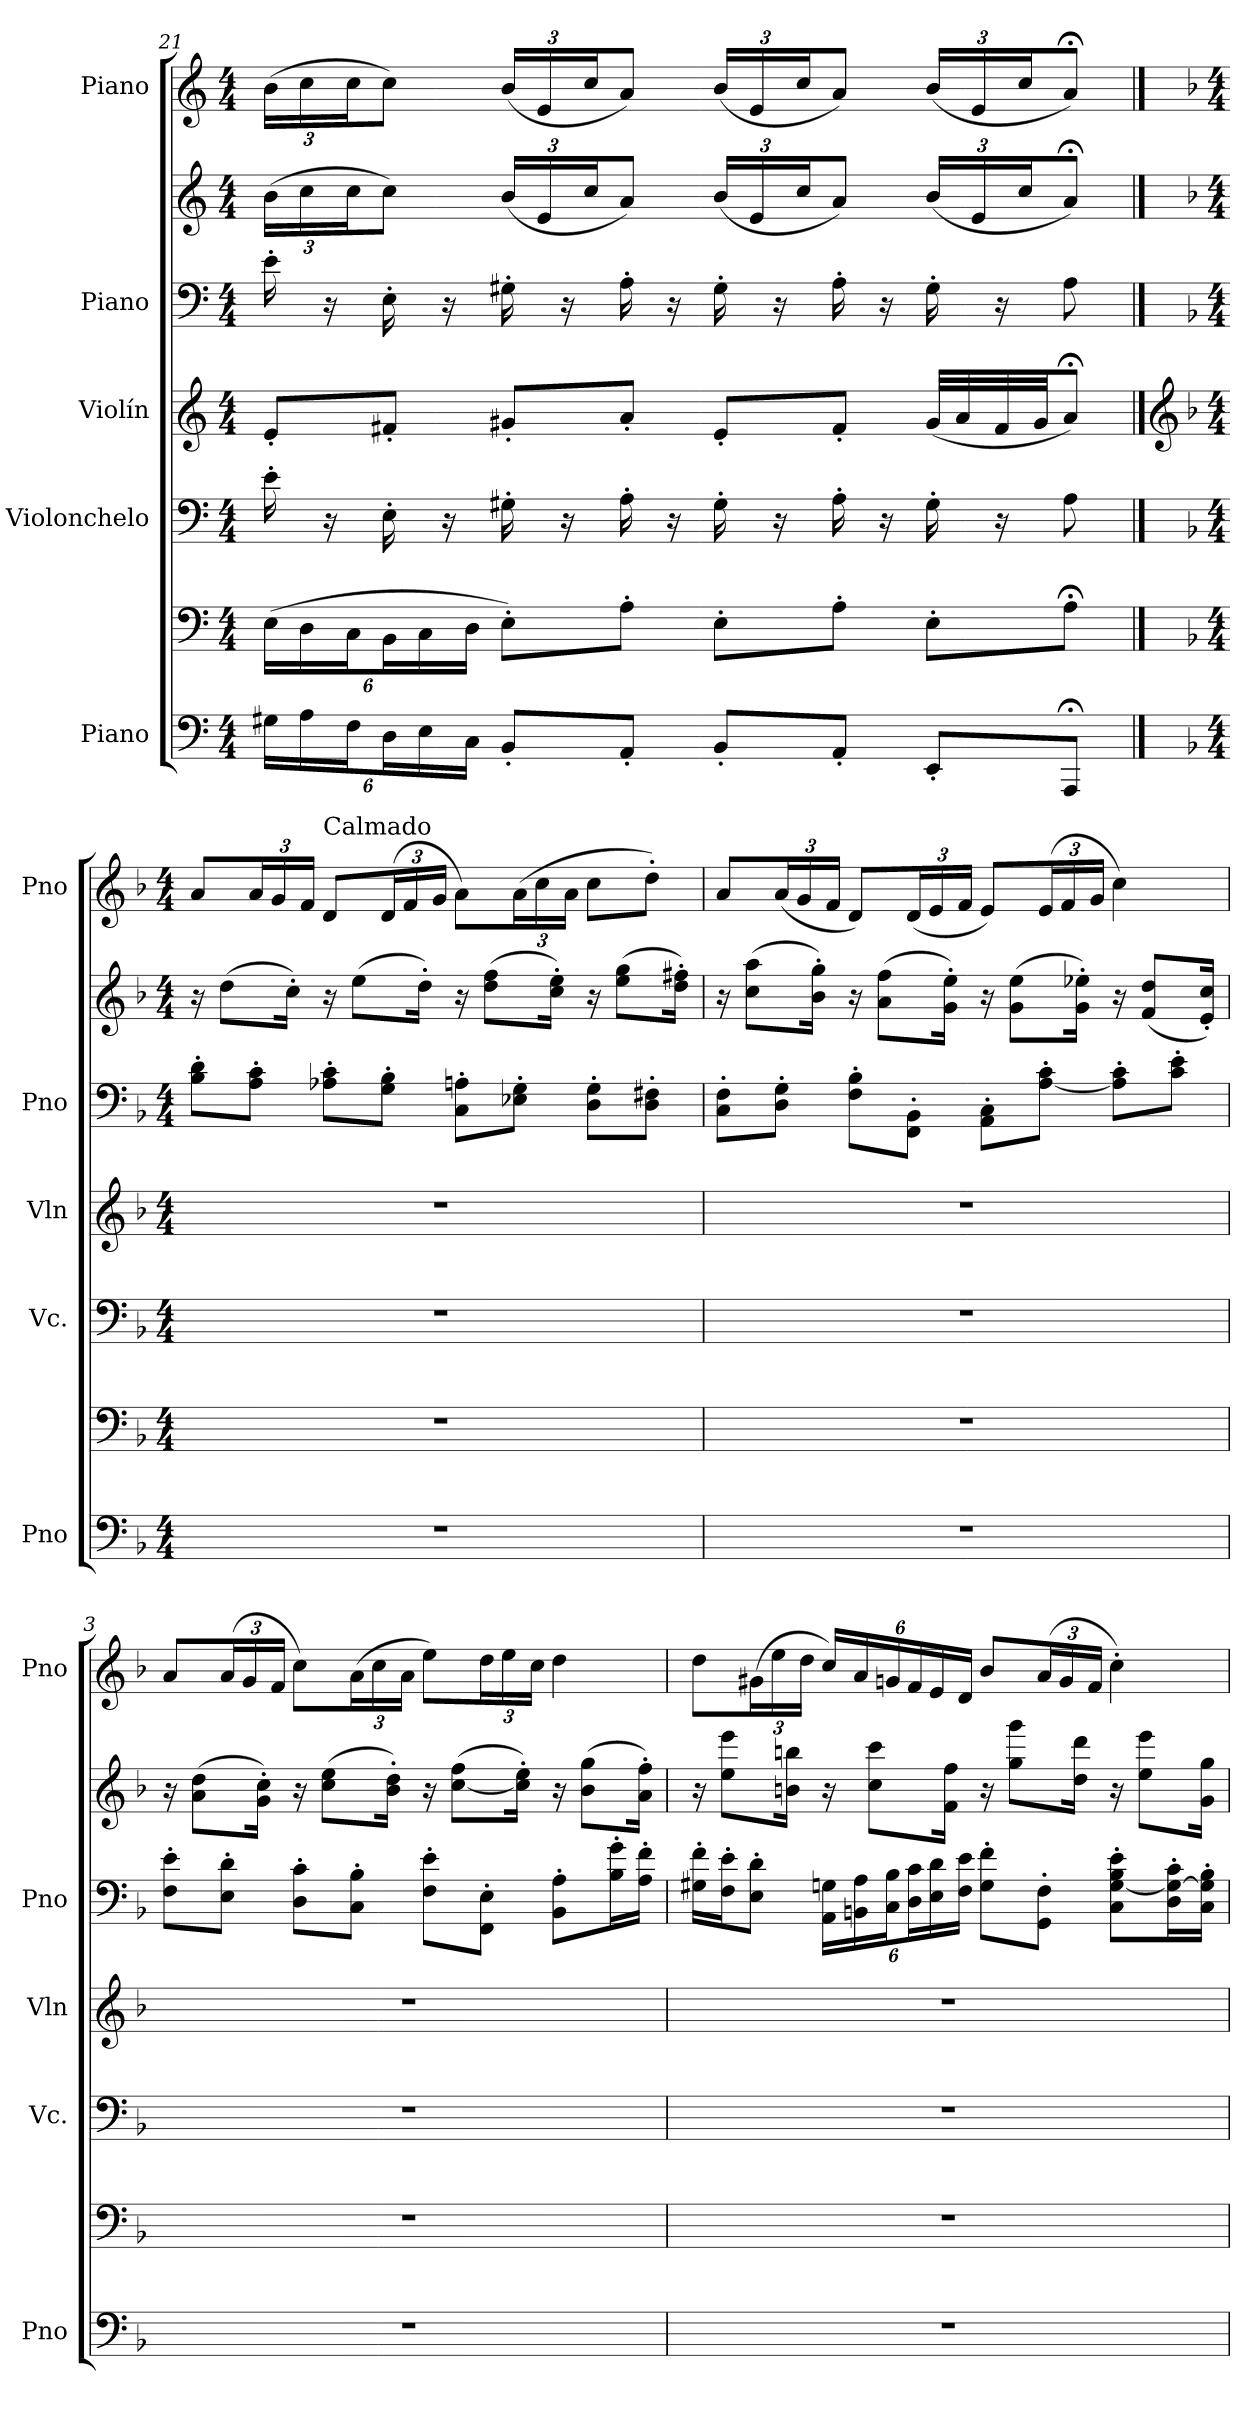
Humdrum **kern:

**kern	**kern	**kern	**kern	**kern	**kern	**kern
*part5	*part5	*part4	*part3	*part2	*part2	*part1
*staff7	*staff6	*staff5	*staff4	*staff3	*staff2	*staff1
*I"Piano	*	*I"Violonchelo	*I"Violín	*I"Piano	*	*I"Piano
*I'Pno	*	*I'Vc.	*I'Vln	*I'Pno	*	*I'Pno
!!LO:LB:g=z
*clefF4	*clefF4	*clefF4	*clefG2	*clefF4	*clefG2	*clefG2
*k[]	*k[]	*k[]	*k[]	*k[]	*k[]	*k[]
*M4/4	*M4/4	*M4/4	*M4/4	*M4/4	*M4/4	*M4/4
*Xbrackettup	*Xbrackettup	*	*	*	*Xbrackettup	*Xbrackettup
=21	=21	=21	=21	=21	=21	=21
24G#X\LL	(>24E\LL	16e'\	8e'/L	16e'\	(>24b\LL	(>24b\LL
24A\	24D\	.	.	.	24cc\	24cc\
.	.	16r	.	16r	.	.
24F\J	24C\J	.	.	.	24cc\J	24cc\J
24D\L	24BB\L	16E'\	8f#X'/J	16E'\	8cc\J)	8cc\J)
24E\	24C\	.	.	.	.	.
.	.	16r	.	16r	.	.
24C\JJ	24D\JJ	.	.	.	.	.
8BB'/L	8E'\L)	16G#X'\	8g#X'/L	16G#X'\	(>24b/LL	(<24b/LL
.	.	.	.	.	24e/	24e/
.	.	16r	.	16r	.	.
.	.	.	.	.	24cc/J	24cc/J
8AA'/J	8A'\J	16A'\	8a'/J	16A'\	8a/J)	8a/J)
.	.	16r	.	16r	.	.
*	*	*	*	*	*	*MM50
8BB'/L	8E'\L	16G#'\	8e'/L	16G#'\	(>24b/LL	(<24b/LL
.	.	.	.	.	24e/	24e/
.	.	16r	.	16r	.	.
.	.	.	.	.	24cc/J	24cc/J
8AA'/J	8A'\J	16A'\	8f#'/J	16A'\	8a/J)	8a/J)
.	.	16r	.	16r	.	.
*	*	*	*	*	*	*MM40
8EE'/L	8E'\L	16G#'\	(<32g#/LLL	16G#'\	(>24b/LL	(<24b/LL
.	.	.	32a/	.	.	.
.	.	.	.	.	24e/	24e/
.	.	16r	32f#/	16r	.	.
.	.	.	.	.	24cc/J	24cc/J
.	.	.	32g#/JJ	.	.	.
*	*	*	*	*	*	*MM30
8AAA;</J	8A;<\J	8A\	8a;</J)	8A\	8a;</J)	8a;</J)
!!LO:LB:g=z
==1	==1	==1	==1	==1	==1	==1
*stria5	*stria5	*stria5	*stria5	*stria5	*stria5	*
*	*	*	*clefG2	*	*	*
*k[b-]	*k[b-]	*k[b-]	*k[b-]	*k[b-]	*k[b-]	*k[b-]
*M4/4	*M4/4	*M4/4	*M4/4	*M4/4	*M4/4	*M4/4
*	*	*	*	*	*	*MM30
1r	1r	1r	1r	8B-'\ 8d'\L	16r	8a/L
.	.	.	.	.	(>8dd\L	.
.	.	.	.	8A'\ 8c'\J	.	24a/L
.	.	.	.	.	.	24g/
.	.	.	.	.	16cc'\Jk)	.
.	.	.	.	.	.	24f/JJ
!	!	!	!	!	!	!LO:TX:a:t=Calmado
.	.	.	.	8A-X'\ 8c'\L	16r	8d/L
.	.	.	.	.	(>8ee\L	.
.	.	.	.	8G'\ 8B-'\J	.	(>24d/L
.	.	.	.	.	.	24f/
.	.	.	.	.	16dd'\Jk)	.
.	.	.	.	.	.	24g/JJ
.	.	.	.	8C'\ 8An'\L	16r	8a\L)
.	.	.	.	.	(>8dd\ 8ff\L	.
.	.	.	.	8E-X'\ 8G'\J	.	(>24a\L
.	.	.	.	.	.	24cc\
.	.	.	.	.	16cc'\ 16ee'\Jk)	.
.	.	.	.	.	.	24a\JJ
.	.	.	.	8D'\ 8G'\L	16r	8cc\L
.	.	.	.	.	(>8ee\ 8gg\L	.
.	.	.	.	8D'\ 8F#X'\J	.	8dd'\J)
.	.	.	.	.	16dd'\ 16ff#X'\Jk)	.
=2	=2	=2	=2	=2	=2	=2
1r	1r	1r	1r	8C'\ 8F'\L	16r	8a/L
.	.	.	.	.	(>8cc\ 8aa\L	.
.	.	.	.	8D'\ 8G'\J	.	(<24a/L
.	.	.	.	.	.	24g/
.	.	.	.	.	16b-'\ 16gg'\Jk)	.
.	.	.	.	.	.	24f/JJ
.	.	.	.	8F'\ 8B-'\L	16r	8d/L)
.	.	.	.	.	(>8a\ 8ff\L	.
.	.	.	.	8FF'\ 8BB-'\J	.	(<24d/L
.	.	.	.	.	.	24e/
.	.	.	.	.	16g'\ 16ee'\Jk)	.
.	.	.	.	.	.	24f/JJ
.	.	.	.	8AA'\ 8C'\L	16r	8e/L)
.	.	.	.	.	(>8g\ 8ee\L	.
.	.	.	.	[8A'\ 8c'\J	.	(>24e/L
.	.	.	.	.	.	24f/
.	.	.	.	.	16g'\ 16ee-X'\Jk)	.
.	.	.	.	.	.	24g/JJ
.	.	.	.	8A]'\ 8c'\L	16r	4cc\)
.	.	.	.	.	(<8f/ 8dd/L	.
.	.	.	.	8c'\ 8e'\J	.	.
.	.	.	.	.	16e'/ 16cc'/Jk)	.
=3	=3	=3	=3	=3	=3	=3
1r	1r	1r	1r	8F'\ 8e'\L	16r	8a/L
.	.	.	.	.	(>8a\ 8dd\L	.
.	.	.	.	8E'\ 8d'\J	.	(>24a/L
.	.	.	.	.	.	24g/
.	.	.	.	.	16g'\ 16cc'\Jk)	.
.	.	.	.	.	.	24f/JJ
.	.	.	.	8D'\ 8c'\L	16r	8cc\L)
.	.	.	.	.	(>8cc\ 8ee\L	.
.	.	.	.	8C'\ 8B-'\J	.	(>24a\L
.	.	.	.	.	.	24cc\
.	.	.	.	.	16b-'\ 16dd'\Jk)	.
.	.	.	.	.	.	24a\JJ
.	.	.	.	8F'\ 8e'\L	16r	8ee\L)
.	.	.	.	.	(>[8cc\ 8ff\L	.
.	.	.	.	8FF'\ 8E'\J	.	24dd\L
.	.	.	.	.	.	24ee\
.	.	.	.	.	16cc]'\ 16ee'\Jk)	.
.	.	.	.	.	.	24cc\JJ
.	.	.	.	8BB-'\ 8A'\L	16r	4dd\
.	.	.	.	.	(>8b-\ 8gg\L	.
.	.	.	.	16B-'\ 16g'\L	.	.
.	.	.	.	16A'\ 16f'\JJ	16a'\ 16ff'\Jk)	.
!!LO:LB:g=z
=4	=4	=4	=4	=4	=4	=4
1r	1r	1r	1r	16G#X'\ 16f'\LL	16r	8dd\L
.	.	.	.	16F'\ 16e'\J	8ee\ 8eee\L	.
.	.	.	.	8E'\ 8d'\J	.	(>24g#X\L
.	.	.	.	.	.	24ee\
.	.	.	.	.	16bn\ 16bbn\Jk	.
.	.	.	.	.	.	24dd\JJ
*	*	*	*	*Xbrackettup	*	*
.	.	.	.	24AA\ 24Gn\LL	16r	24cc/LL)
.	.	.	.	24BBn\ 24A\	.	24a/
.	.	.	.	.	8cc\ 8ccc\L	.
.	.	.	.	24C\ 24B-\J	.	24gn/
.	.	.	.	24D\ 24c\L	.	24f/
.	.	.	.	24E\ 24d\	.	24e/
.	.	.	.	.	16f\ 16ff\Jk	.
.	.	.	.	24F\ 24e\JJ	.	24d/JJ
.	.	.	.	8G'\ 8f'\L	16r	8b-/L
.	.	.	.	.	8gg\ 8ggg\L	.
.	.	.	.	8GG'\ 8F'\J	.	(>24a/L
.	.	.	.	.	.	24g/
.	.	.	.	.	16dd\ 16ddd\Jk	.
.	.	.	.	.	.	24f/JJ
.	.	.	.	8C'\ [8G'\ 8B-'\ 8e'\L	16r	4cc'\)
.	.	.	.	.	8ee\ 8eee\L	.
.	.	.	.	16D'\ 16G_'\ 16c'\L	.	.
.	.	.	.	16C'\ 16G]'\ 16B-'\JJ	16g\ 16gg\Jk	.
=	=	=	=	=	=	=
*-	*-	*-	*-	*-	*-	*-
